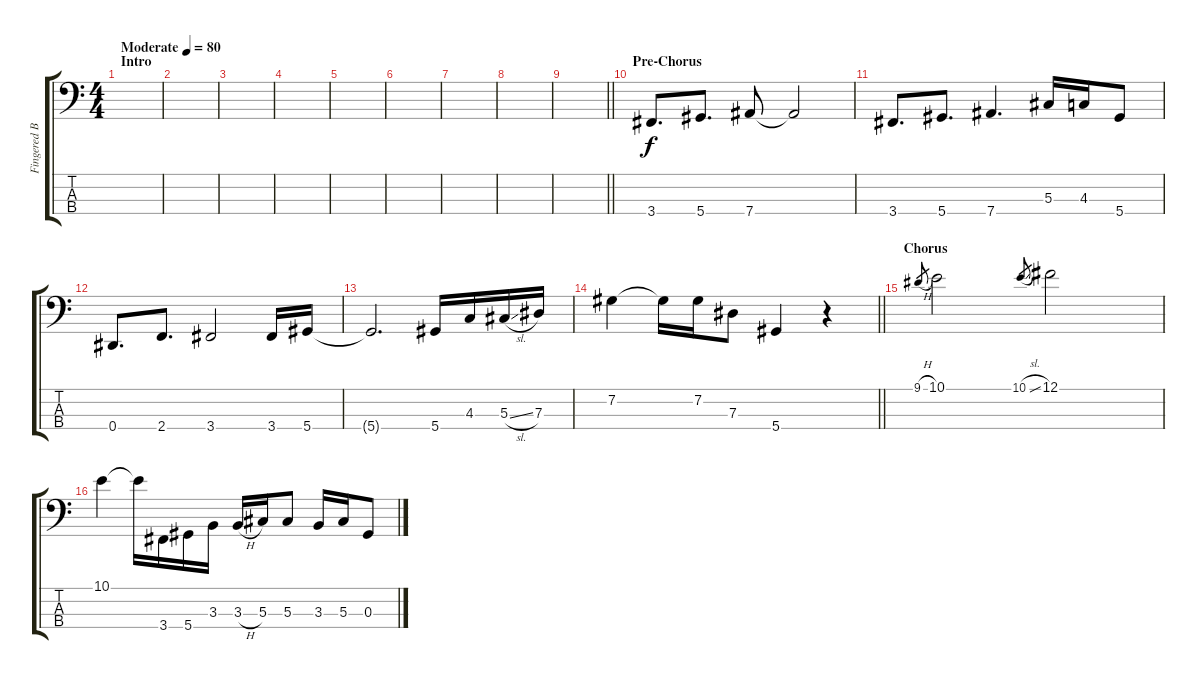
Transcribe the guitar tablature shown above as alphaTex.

\track ("Fingered Bass" "Fingered B") {instrument electricbassfinger}
\staff {score tabs}
\tuning (Gb2 Db2 Ab1 Eb1) {hide}
\ts (4 4)
\section ("" "Intro")
\tempo (80 "Moderate")
\clef f4
\ks c
|
|
|
|
|
|
|
|
\barLineRight lightlight
|
\section ("" "Pre-Chorus")
3.4.8{d} 5.4.8{d} 7.4.8 7.4{t}.2 |
3.4.8{d} 5.4.8{d} 7.4.4{d} 5.3.16 4.3.16 5.4.8 |
0.4.8{d} 2.4.8{d} 3.4.2 3.4.16 5.4.16 |
5.4{t}.2{d} 5.4.16 4.3.16 5.3{sl}.16 7.3.16 |
\barLineRight lightlight
7.2.4 7.2{t}.16 7.2.16 7.3.8 5.4.4 r.4 |
\section ("" "Chorus")
9.1{h}.8{gr} 10.1.2 10.1{sl}.8{gr} 12.1.2 |
10.1.4 10.1{t}.16 3.4.16 5.4.16 3.3.16 3.3{h}.16 5.3.16 5.3.8 3.3.16 5.3.16 0.3.8
